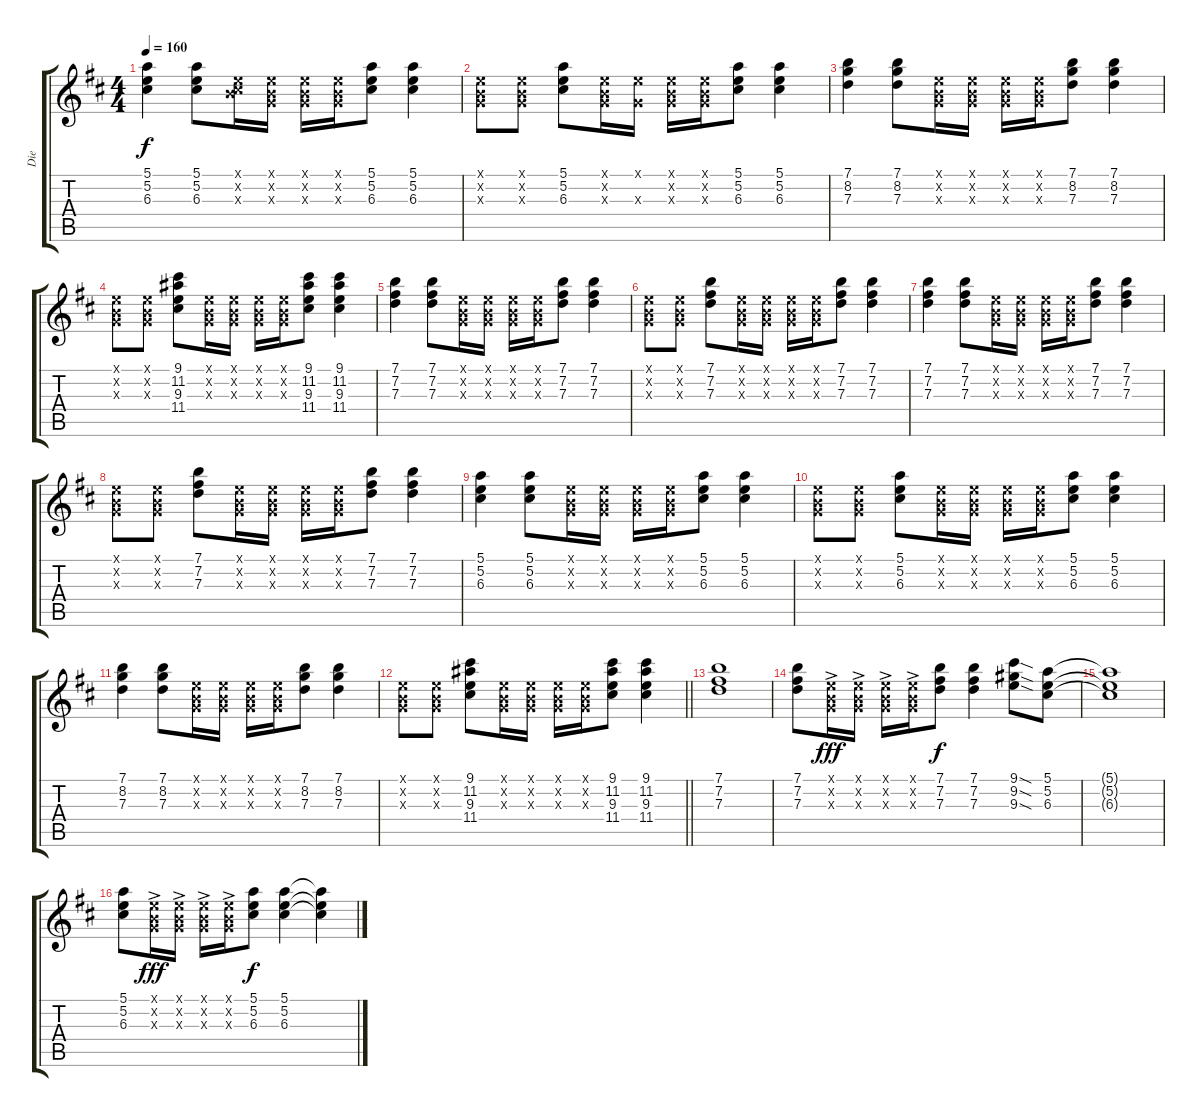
\track ("Die" "Die") {instrument overdrivenguitar}
\staff {score tabs}
\tuning (E4 B3 G3 D3 A2 E2) {hide}
\ts (4 4)
\tempo 160
\clef g2
\ks d
(5.1 5.2 6.3).4{dy f} (5.1 5.2 6.3).8 (0.1{x} 0.2{x} 6.3{x}).16 (0.1{x} 0.2{x} 0.3{x}).16 (0.1{x} 0.2{x} 0.3{x}).16 (0.1{x} 0.2{x} 0.3{x}).16 (5.1 5.2 6.3).8 (5.1 5.2 6.3).4 |
(0.1{x} 0.2{x} 0.3{x}).8 (0.1{x} 0.2{x} 0.3{x}).8 (5.1 5.2 6.3).8 (0.1{x} 0.2{x} 0.3{x}).16 (0.1{x} 0.3{x}).16 (0.1{x} 0.2{x} 0.3{x}).16 (0.1{x} 0.2{x} 0.3{x}).16 (5.1 5.2 6.3).8 (5.1 5.2 6.3).4 |
(7.1 8.2 7.3).4 (7.1 8.2 7.3).8 (0.1{x} 0.2{x} 0.3{x}).16 (0.1{x} 0.2{x} 0.3{x}).16 (0.1{x} 0.2{x} 0.3{x}).16 (0.1{x} 0.2{x} 0.3{x}).16 (7.1 8.2 7.3).8 (7.1 8.2 7.3).4 |
(0.1{x} 0.2{x} 0.3{x}).8 (0.1{x} 0.2{x} 0.3{x}).8 (9.1 11.2 9.3 11.4).8 (0.1{x} 0.2{x} 0.3{x}).16 (0.1{x} 0.2{x} 0.3{x}).16 (0.1{x} 0.2{x} 0.3{x}).16 (0.1{x} 0.2{x} 0.3{x}).16 (9.1 11.2 9.3 11.4).8 (9.1 11.2 9.3 11.4).4 |
(7.1 7.2 7.3).4 (7.1 7.2 7.3).8 (0.1{x} 0.2{x} 0.3{x}).16 (0.1{x} 0.2{x} 0.3{x}).16 (0.1{x} 0.2{x} 0.3{x}).16 (0.1{x} 0.2{x} 0.3{x}).16 (7.1 7.2 7.3).8 (7.1 7.2 7.3).4 |
(0.1{x} 0.2{x} 0.3{x}).8 (0.1{x} 0.2{x} 0.3{x}).8 (7.1 7.2 7.3).8 (0.1{x} 0.2{x} 0.3{x}).16 (0.1{x} 0.2{x} 0.3{x}).16 (0.1{x} 0.2{x} 0.3{x}).16 (0.1{x} 0.2{x} 0.3{x}).16 (7.1 7.2 7.3).8 (7.1 7.2 7.3).4 |
(7.1 7.2 7.3).4 (7.1 7.2 7.3).8 (0.1{x} 0.2{x} 0.3{x}).16 (0.1{x} 0.2{x} 0.3{x}).16 (0.1{x} 0.2{x} 0.3{x}).16 (0.1{x} 0.2{x} 0.3{x}).16 (7.1 7.2 7.3).8 (7.1 7.2 7.3).4 |
(0.1{x} 0.2{x} 0.3{x}).8 (0.1{x} 0.2{x} 0.3{x}).8 (7.1 7.2 7.3).8 (0.1{x} 0.2{x} 0.3{x}).16 (0.1{x} 0.2{x} 0.3{x}).16 (0.1{x} 0.2{x} 0.3{x}).16 (0.1{x} 0.2{x} 0.3{x}).16 (7.1 7.2 7.3).8 (7.1 7.2 7.3).4 |
(5.1 5.2 6.3).4 (5.1 5.2 6.3).8 (0.1{x} 0.2{x} 0.3{x}).16 (0.1{x} 0.2{x} 0.3{x}).16 (0.1{x} 0.2{x} 0.3{x}).16 (0.1{x} 0.2{x} 0.3{x}).16 (5.1 5.2 6.3).8 (5.1 5.2 6.3).4 |
(0.1{x} 0.2{x} 0.3{x}).8 (0.1{x} 0.2{x} 0.3{x}).8 (5.1 5.2 6.3).8 (0.1{x} 0.2{x} 0.3{x}).16 (0.1{x} 0.2{x} 0.3{x}).16 (0.1{x} 0.2{x} 0.3{x}).16 (0.1{x} 0.2{x} 0.3{x}).16 (5.1 5.2 6.3).8 (5.1 5.2 6.3).4 |
(7.1 8.2 7.3).4 (7.1 8.2 7.3).8 (0.1{x} 0.2{x} 0.3{x}).16 (0.1{x} 0.2{x} 0.3{x}).16 (0.1{x} 0.2{x} 0.3{x}).16 (0.1{x} 0.2{x} 0.3{x}).16 (7.1 8.2 7.3).8 (7.1 8.2 7.3).4 |
\barLineRight lightlight
(0.1{x} 0.2{x} 0.3{x}).8 (0.1{x} 0.2{x} 0.3{x}).8 (9.1 11.2 9.3 11.4).8 (0.1{x} 0.2{x} 0.3{x}).16 (0.1{x} 0.2{x} 0.3{x}).16 (0.1{x} 0.2{x} 0.3{x}).16 (0.1{x} 0.2{x} 0.3{x}).16 (9.1 11.2 9.3 11.4).8 (9.1 11.2 9.3 11.4).4 |
(7.1 7.2 7.3).1 |
(7.1 7.2 7.3).8 (0.1{x} 0.2{x} 0.3{ac x}).16{dy fff} (0.1{x} 0.2{x} 0.3{ac x}).16 (0.1{x} 0.2{x} 0.3{ac x}).16 (0.1{x} 0.2{x} 0.3{ac x}).16 (7.1 7.2 7.3).8{dy f} (7.1 7.2 7.3).4 (9.1{sod} 9.2{sod} 9.3{sod}).8 (5.1 5.2 6.3).8 |
(5.1{t} 5.2{t} 6.3{t}).1 |
(5.1 5.2 6.3).8 (0.1{x} 0.2{x} 0.3{ac x}).16{dy fff} (0.1{x} 0.2{x} 0.3{ac x}).16 (0.1{x} 0.2{x} 0.3{ac x}).16 (0.1{x} 0.2{x} 0.3{ac x}).16 (5.1 5.2 6.3).8{dy f} (5.1 5.2 6.3).4 (5.1{t} 5.2{t} 6.3{t}).4
